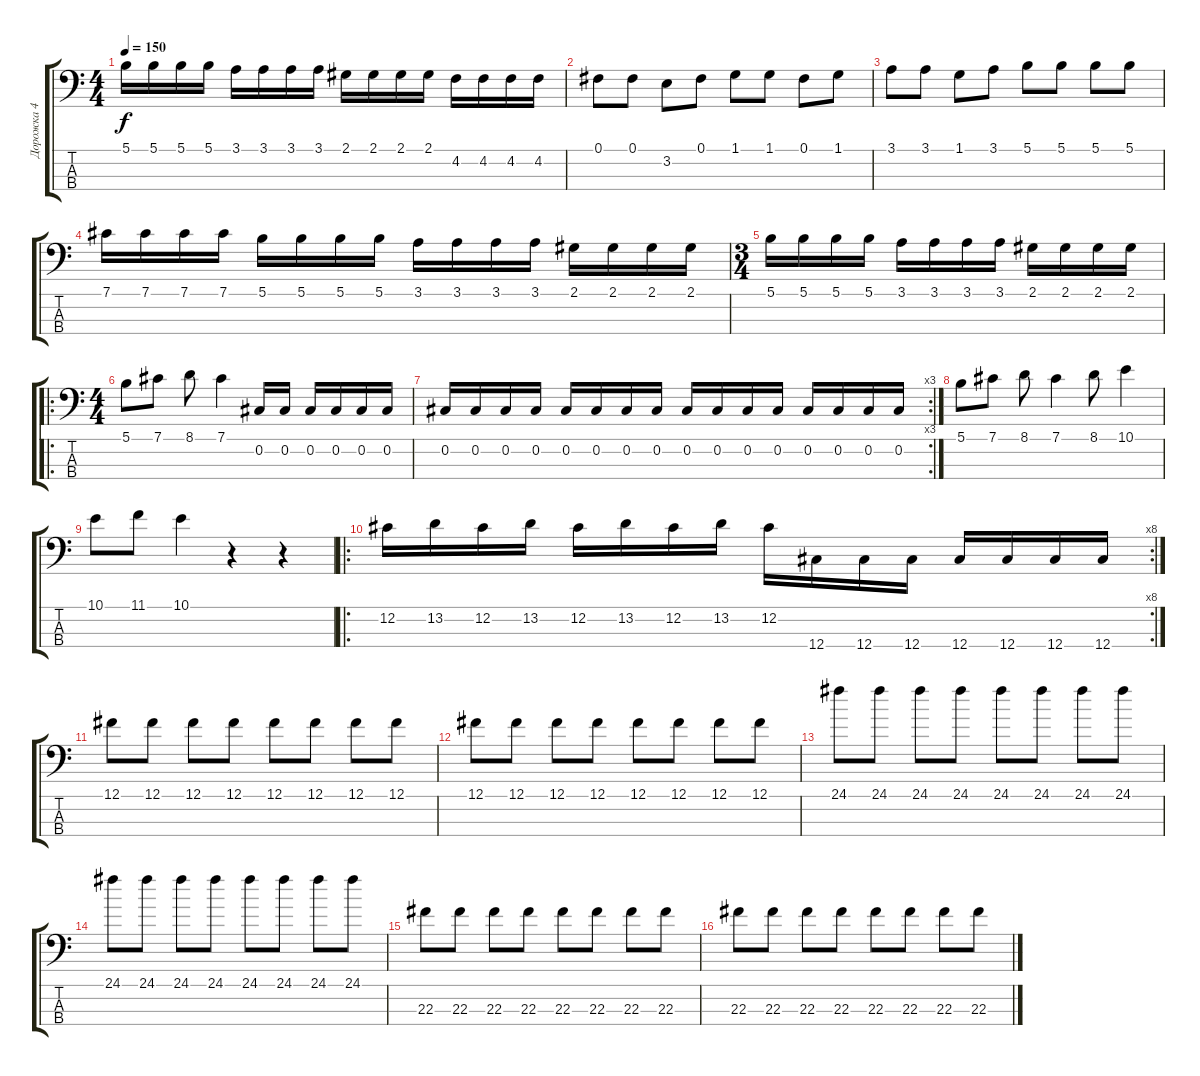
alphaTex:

\track ("Дорожка 4" "Дорожка 4") {instrument electricbassfinger}
\staff {score tabs}
\tuning (Gb2 Db2 Ab1 Db1) {hide}
\ts (4 4)
\tempo 150
\clef f4
\ks c
5.1.16{dy f} 5.1.16 5.1.16 5.1.16 3.1.16 3.1.16 3.1.16 3.1.16 2.1.16 2.1.16 2.1.16 2.1.16 4.2.16 4.2.16 4.2.16 4.2.16 |
0.1.8 0.1.8 3.2.8 0.1.8 1.1.8 1.1.8 0.1.8 1.1.8 |
3.1.8 3.1.8 1.1.8 3.1.8 5.1.8 5.1.8 5.1.8 5.1.8 |
7.1.16 7.1.16 7.1.16 7.1.16 5.1.16 5.1.16 5.1.16 5.1.16 3.1.16 3.1.16 3.1.16 3.1.16 2.1.16 2.1.16 2.1.16 2.1.16 |
\ts (3 4)
5.1.16 5.1.16 5.1.16 5.1.16 3.1.16 3.1.16 3.1.16 3.1.16 2.1.16 2.1.16 2.1.16 2.1.16 |
\ro
\ts (4 4)
5.1.8 7.1.8 8.1.8 7.1.4 0.2.16 0.2.16 0.2.16 0.2.16 0.2.16 0.2.16 |
\rc 3
0.2.16 0.2.16 0.2.16 0.2.16 0.2.16 0.2.16 0.2.16 0.2.16 0.2.16 0.2.16 0.2.16 0.2.16 0.2.16 0.2.16 0.2.16 0.2.16 |
5.1.8 7.1.8 8.1.8 7.1.4 8.1.8 10.1.4 |
10.1.8 11.1.8 10.1.4 r.4 r.4 |
\ro
\rc 8
12.2.16 13.2.16 12.2.16 13.2.16 12.2.16 13.2.16 12.2.16 13.2.16 12.2.16 12.4.16 12.4.16 12.4.16 12.4.16 12.4.16 12.4.16 12.4.16 |
12.1.8 12.1.8 12.1.8 12.1.8 12.1.8 12.1.8 12.1.8 12.1.8 |
12.1.8 12.1.8 12.1.8 12.1.8 12.1.8 12.1.8 12.1.8 12.1.8 |
24.1.8 24.1.8 24.1.8 24.1.8 24.1.8 24.1.8 24.1.8 24.1.8 |
24.1.8 24.1.8 24.1.8 24.1.8 24.1.8 24.1.8 24.1.8 24.1.8 |
22.3.8 22.3.8 22.3.8 22.3.8 22.3.8 22.3.8 22.3.8 22.3.8 |
22.3.8 22.3.8 22.3.8 22.3.8 22.3.8 22.3.8 22.3.8 22.3.8
